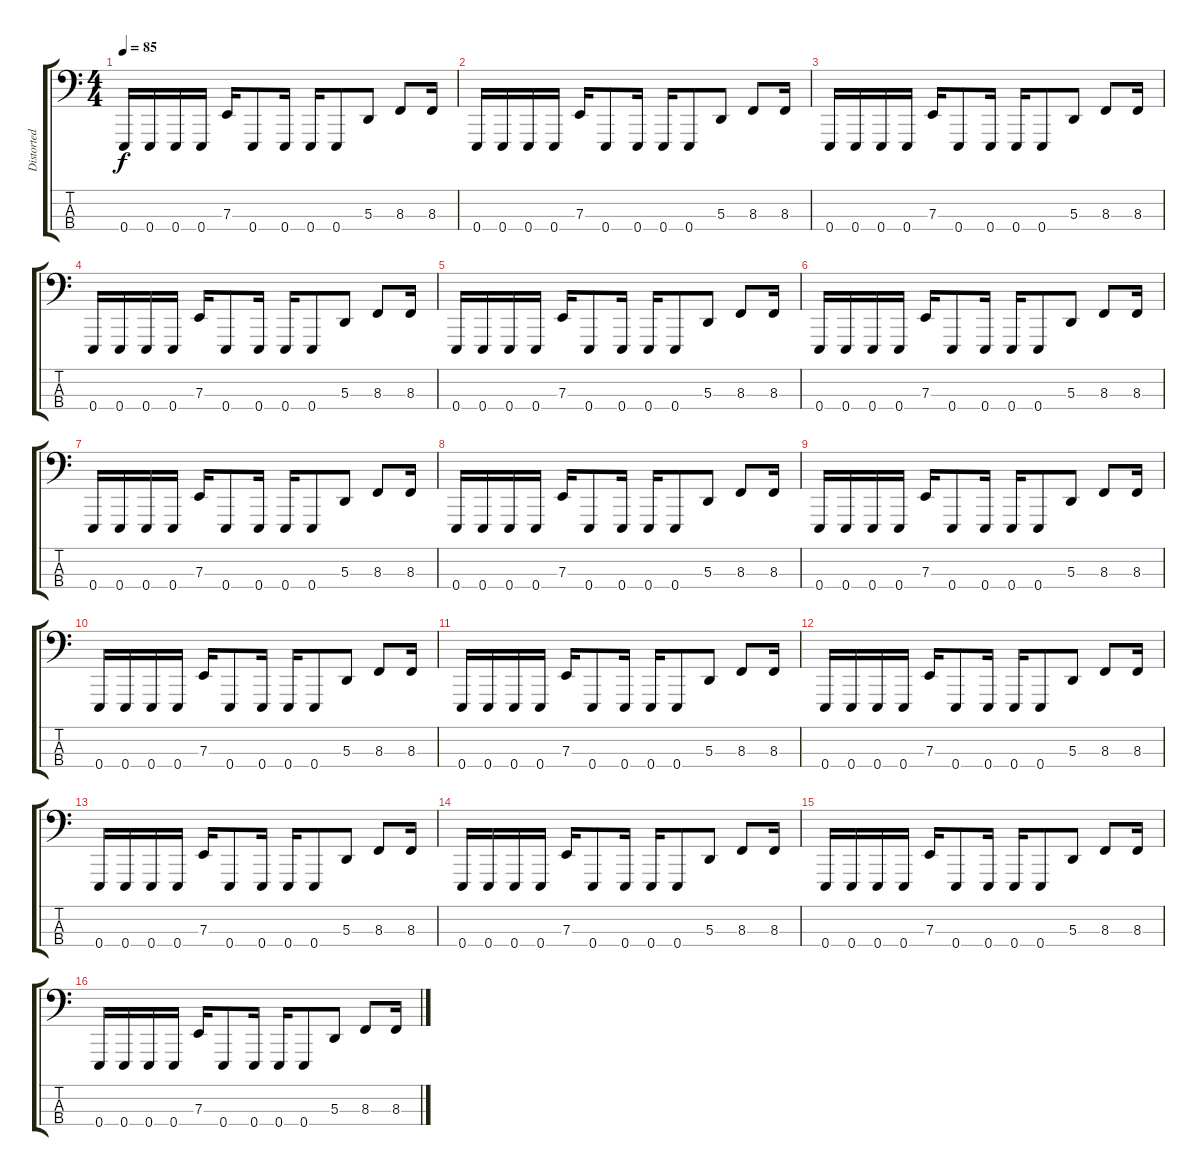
\track ("Distorted Bass" "Distorted ") {instrument lead2sawtooth}
\staff {score tabs}
\tuning (G2 D2 A1 E1) {hide}
\ts (4 4)
\tempo 85
\clef f4
\ks c
0.4.16{dy f} 0.4.16 0.4.16 0.4.16 7.3.16 0.4.8 0.4.16 0.4.16 0.4.8 5.3.8 8.3.8 8.3.16 |
0.4.16 0.4.16 0.4.16 0.4.16 7.3.16 0.4.8 0.4.16 0.4.16 0.4.8 5.3.8 8.3.8 8.3.16 |
0.4.16 0.4.16 0.4.16 0.4.16 7.3.16 0.4.8 0.4.16 0.4.16 0.4.8 5.3.8 8.3.8 8.3.16 |
0.4.16 0.4.16 0.4.16 0.4.16 7.3.16 0.4.8 0.4.16 0.4.16 0.4.8 5.3.8 8.3.8 8.3.16 |
0.4.16 0.4.16 0.4.16 0.4.16 7.3.16 0.4.8 0.4.16 0.4.16 0.4.8 5.3.8 8.3.8 8.3.16 |
0.4.16 0.4.16 0.4.16 0.4.16 7.3.16 0.4.8 0.4.16 0.4.16 0.4.8 5.3.8 8.3.8 8.3.16 |
0.4.16 0.4.16 0.4.16 0.4.16 7.3.16 0.4.8 0.4.16 0.4.16 0.4.8 5.3.8 8.3.8 8.3.16 |
0.4.16 0.4.16 0.4.16 0.4.16 7.3.16 0.4.8 0.4.16 0.4.16 0.4.8 5.3.8 8.3.8 8.3.16 |
0.4.16 0.4.16 0.4.16 0.4.16 7.3.16 0.4.8 0.4.16 0.4.16 0.4.8 5.3.8 8.3.8 8.3.16 |
0.4.16 0.4.16 0.4.16 0.4.16 7.3.16 0.4.8 0.4.16 0.4.16 0.4.8 5.3.8 8.3.8 8.3.16 |
0.4.16 0.4.16 0.4.16 0.4.16 7.3.16 0.4.8 0.4.16 0.4.16 0.4.8 5.3.8 8.3.8 8.3.16 |
0.4.16 0.4.16 0.4.16 0.4.16 7.3.16 0.4.8 0.4.16 0.4.16 0.4.8 5.3.8 8.3.8 8.3.16 |
0.4.16 0.4.16 0.4.16 0.4.16 7.3.16 0.4.8 0.4.16 0.4.16 0.4.8 5.3.8 8.3.8 8.3.16 |
0.4.16 0.4.16 0.4.16 0.4.16 7.3.16 0.4.8 0.4.16 0.4.16 0.4.8 5.3.8 8.3.8 8.3.16 |
0.4.16 0.4.16 0.4.16 0.4.16 7.3.16 0.4.8 0.4.16 0.4.16 0.4.8 5.3.8 8.3.8 8.3.16 |
0.4.16 0.4.16 0.4.16 0.4.16 7.3.16 0.4.8 0.4.16 0.4.16 0.4.8 5.3.8 8.3.8 8.3.16
